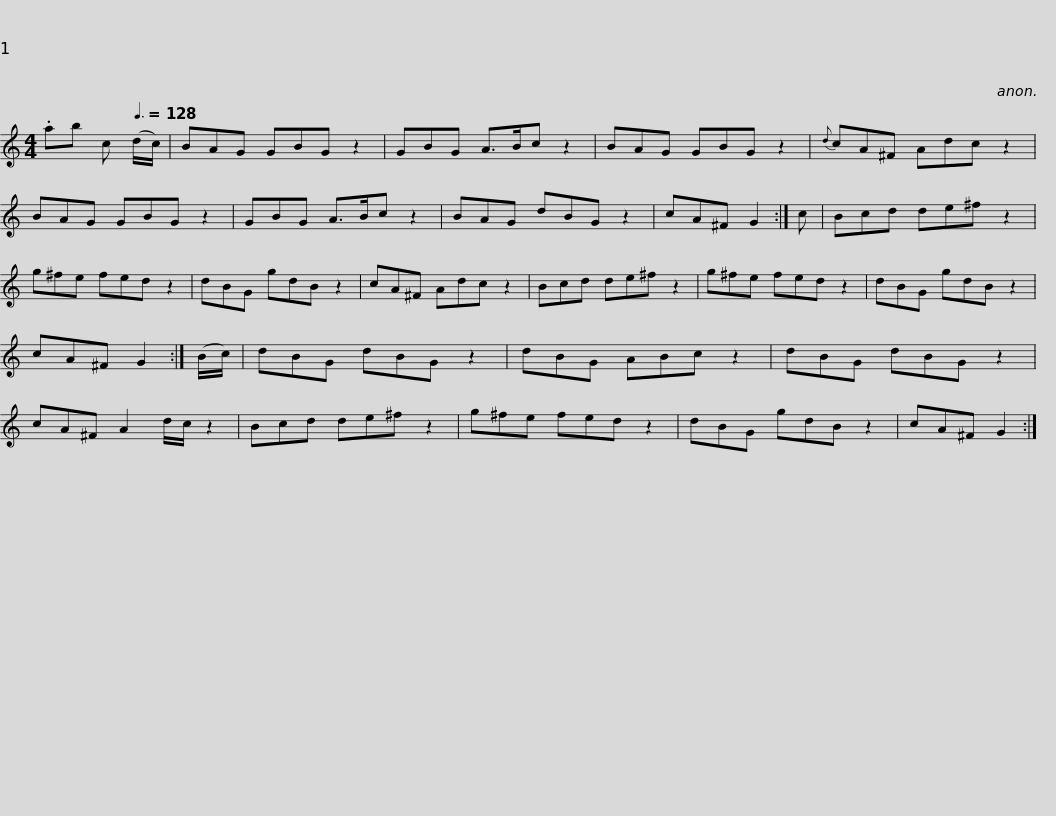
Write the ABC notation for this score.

X:1
L:1/8
M:4/4
I:linebreak $
K:C
V:1 treble
V:1
 .ab c[Q:3/8=128] (d/c/) | BAG GBG z2 | GBG A>Bc z2 | BAG GBG z2 |{d} cA^F Adc z2 | %5
 BAG GBG z2 |$ GBG A>Bc z2 | BAG dBG z2 | cA^F G2 :| c | %10
 Bcd de^f z2 | g^fe fed z2 | dBG gdB z2 |$ cA^F Adc z2 | Bcd de^f z2 | %15
 g^fe fed z2 | dBG gdB z2 | cA^F G2 :| (B/c/) | dBG dBG z2 |$ %20
 dBG ABc z2 | dBG dBG z2 | cA^F A2 d/c/ z2 | Bcd de^f z2 | g^fe fed z2 | %25
 dBG gdB z2 |$ cA^F G2 :| %27
